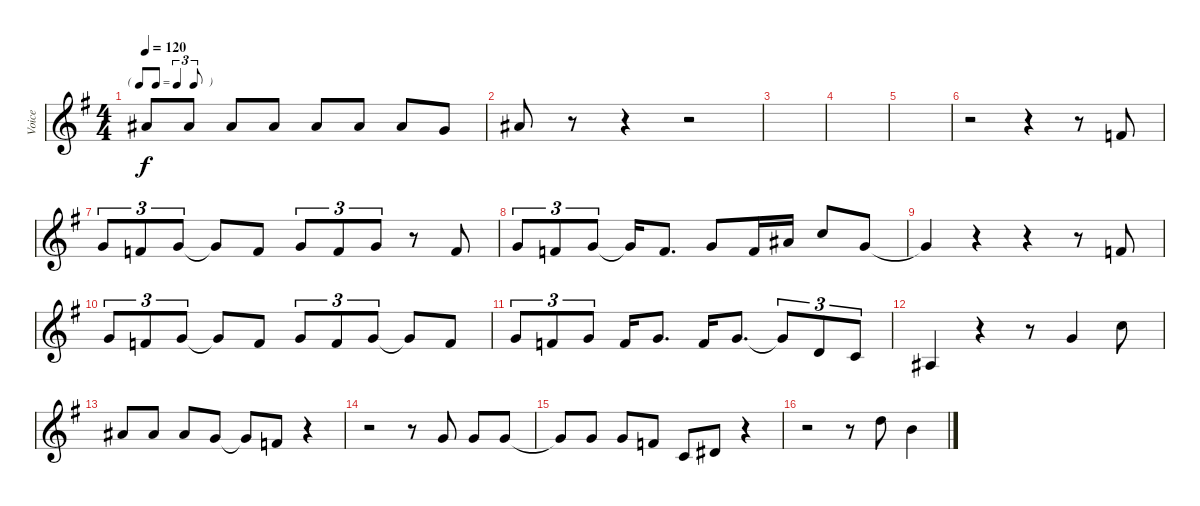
\track ("Voice" "Voice") {instrument englishhorn}
\staff {score}
\tuning (E4 B3 G3 D3 A2 E2) {hide}
\ts (4 4)
\tf triplet8th
\tempo 120
\clef g2
\ks g
6.1.8{dy f} 6.1.8 6.1.8 6.1.8 6.1.8 6.1.8 6.1.8 3.1.8 |
6.1.8 r.8 r.4 r.2 |
|
|
|
r.2 r.4 r.8 1.1.8 |
3.1.8{tu (3 2)} 1.1.8{tu (3 2)} 3.1.8{tu (3 2)} 3.1{t}.8 1.1.8 3.1.8{tu (3 2)} 1.1.8{tu (3 2)} 3.1.8{tu (3 2)} r.8 1.1.8 |
3.1.8{tu (3 2)} 1.1.8{tu (3 2)} 3.1.8{tu (3 2)} 3.1{t}.16 1.1.8{d} 3.1.8 1.1.16 6.1.16 8.1.8 3.1.8 |
3.1{t}.4 r.4 r.4 r.8 1.1.8 |
3.1.8{tu (3 2)} 1.1.8{tu (3 2)} 3.1.8{tu (3 2)} 3.1{t}.8 1.1.8 3.1.8{tu (3 2)} 1.1.8{tu (3 2)} 3.1.8{tu (3 2)} 3.1{t}.8 1.1.8 |
3.1.8{tu (3 2)} 1.1.8{tu (3 2)} 3.1.8{tu (3 2)} 1.1.16 3.1.8{d} 1.1.16 3.1.8{d} 3.1{t}.8{tu (3 2)} 3.2.8{tu (3 2)} 1.2.8{tu (3 2)} |
3.3.4 r.4 r.8 3.1.4 8.1.8 |
6.1.8{volume 13} 6.1.8 6.1.8 3.1.8 3.1{t}.8 1.1.8 r.4 |
r.2{volume 10} r.8 3.1.8 3.1.8 3.1.8 |
3.1{t}.8{volume 8} 3.1.8 3.1.8 1.1.8 1.2.8 4.2.8 r.4 |
r.2 r.8{volume 5} 10.1.8 7.1.4
